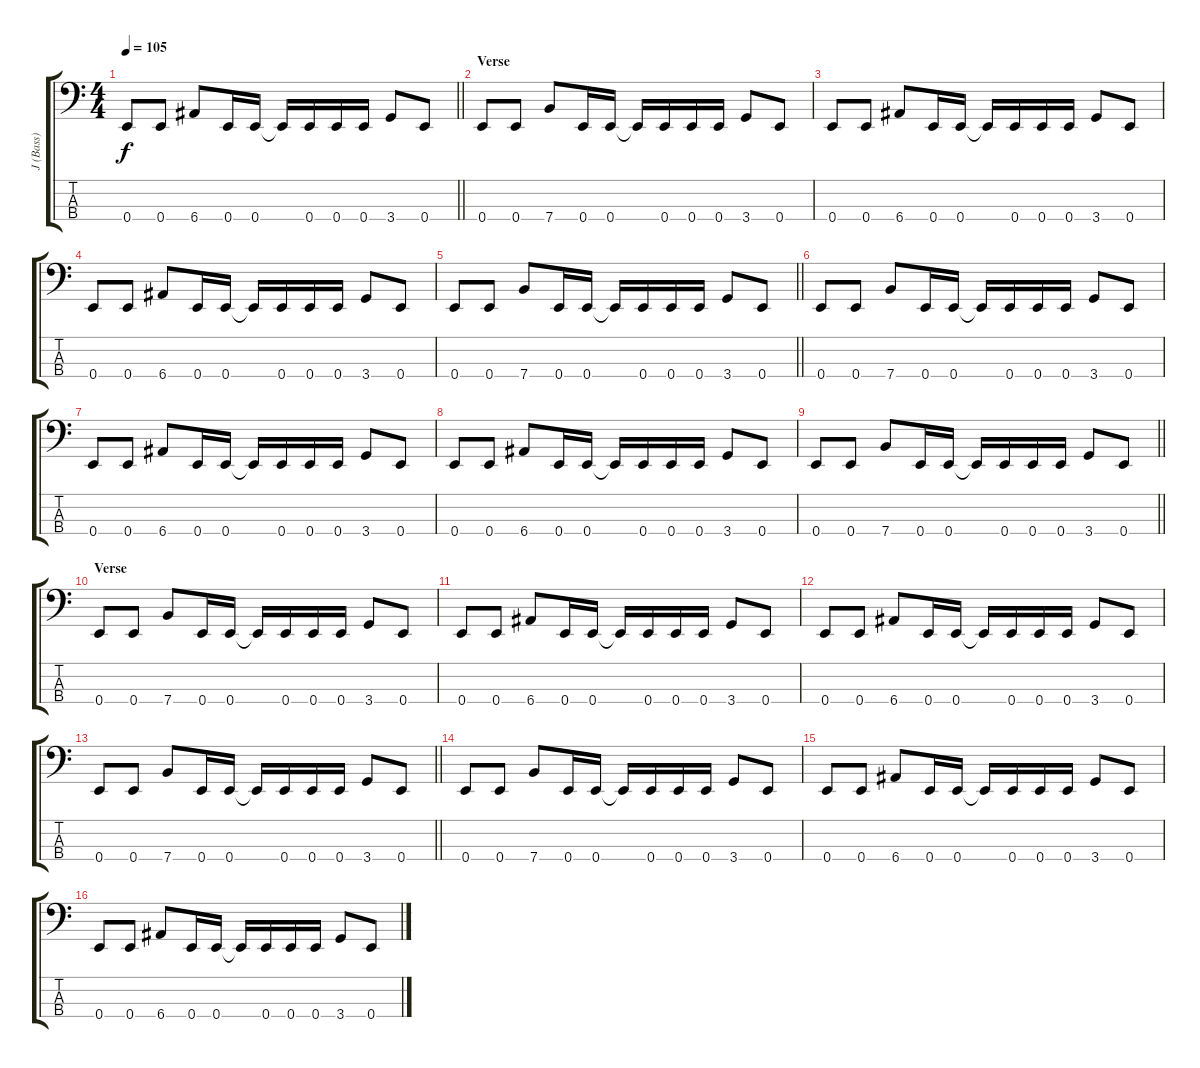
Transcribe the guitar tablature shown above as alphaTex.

\track ("J (Bass)" "J (Bass)") {instrument electricbasspick}
\staff {score tabs}
\tuning (G2 D2 A1 E1) {hide}
\ts (4 4)
\tempo 105
\clef f4
\barLineRight lightlight
\ks c
0.4.8{dy f} 0.4.8 6.4.8 0.4.16 0.4.16 0.4{t}.16 0.4.16 0.4.16 0.4.16 3.4.8 0.4.8 |
\section ("" "Verse")
0.4.8 0.4.8 7.4.8 0.4.16 0.4.16 0.4{t}.16 0.4.16 0.4.16 0.4.16 3.4.8 0.4.8 |
0.4.8 0.4.8 6.4.8 0.4.16 0.4.16 0.4{t}.16 0.4.16 0.4.16 0.4.16 3.4.8 0.4.8 |
0.4.8 0.4.8 6.4.8 0.4.16 0.4.16 0.4{t}.16 0.4.16 0.4.16 0.4.16 3.4.8 0.4.8 |
\barLineRight lightlight
0.4.8 0.4.8 7.4.8 0.4.16 0.4.16 0.4{t}.16 0.4.16 0.4.16 0.4.16 3.4.8 0.4.8 |
0.4.8 0.4.8 7.4.8 0.4.16 0.4.16 0.4{t}.16 0.4.16 0.4.16 0.4.16 3.4.8 0.4.8 |
0.4.8 0.4.8 6.4.8 0.4.16 0.4.16 0.4{t}.16 0.4.16 0.4.16 0.4.16 3.4.8 0.4.8 |
0.4.8 0.4.8 6.4.8 0.4.16 0.4.16 0.4{t}.16 0.4.16 0.4.16 0.4.16 3.4.8 0.4.8 |
\barLineRight lightlight
0.4.8 0.4.8 7.4.8 0.4.16 0.4.16 0.4{t}.16 0.4.16 0.4.16 0.4.16 3.4.8 0.4.8 |
\section ("" "Verse")
0.4.8 0.4.8 7.4.8 0.4.16 0.4.16 0.4{t}.16 0.4.16 0.4.16 0.4.16 3.4.8 0.4.8 |
0.4.8 0.4.8 6.4.8 0.4.16 0.4.16 0.4{t}.16 0.4.16 0.4.16 0.4.16 3.4.8 0.4.8 |
0.4.8 0.4.8 6.4.8 0.4.16 0.4.16 0.4{t}.16 0.4.16 0.4.16 0.4.16 3.4.8 0.4.8 |
\barLineRight lightlight
0.4.8 0.4.8 7.4.8 0.4.16 0.4.16 0.4{t}.16 0.4.16 0.4.16 0.4.16 3.4.8 0.4.8 |
0.4.8 0.4.8 7.4.8 0.4.16 0.4.16 0.4{t}.16 0.4.16 0.4.16 0.4.16 3.4.8 0.4.8 |
0.4.8 0.4.8 6.4.8 0.4.16 0.4.16 0.4{t}.16 0.4.16 0.4.16 0.4.16 3.4.8 0.4.8 |
0.4.8 0.4.8 6.4.8 0.4.16 0.4.16 0.4{t}.16 0.4.16 0.4.16 0.4.16 3.4.8 0.4.8
